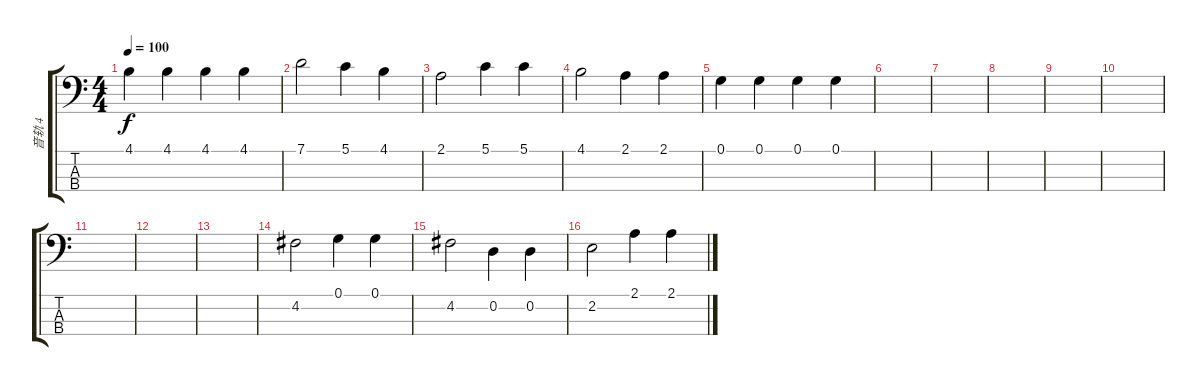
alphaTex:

\track ("音轨 4" "音轨 4") {instrument electricbasspick}
\staff {score tabs}
\tuning (G2 D2 A1 E1) {hide}
\ts (4 4)
\tempo 100
\clef f4
\ks c
4.1.4{dy f} 4.1.4 4.1.4 4.1.4 |
7.1.2 5.1.4 4.1.4 |
2.1.2 5.1.4 5.1.4 |
4.1.2 2.1.4 2.1.4 |
0.1.4 0.1.4 0.1.4 0.1.4 |
|
|
|
|
|
|
|
|
4.2.2 0.1.4 0.1.4 |
4.2.2 0.2.4 0.2.4 |
2.2.2 2.1.4 2.1.4
